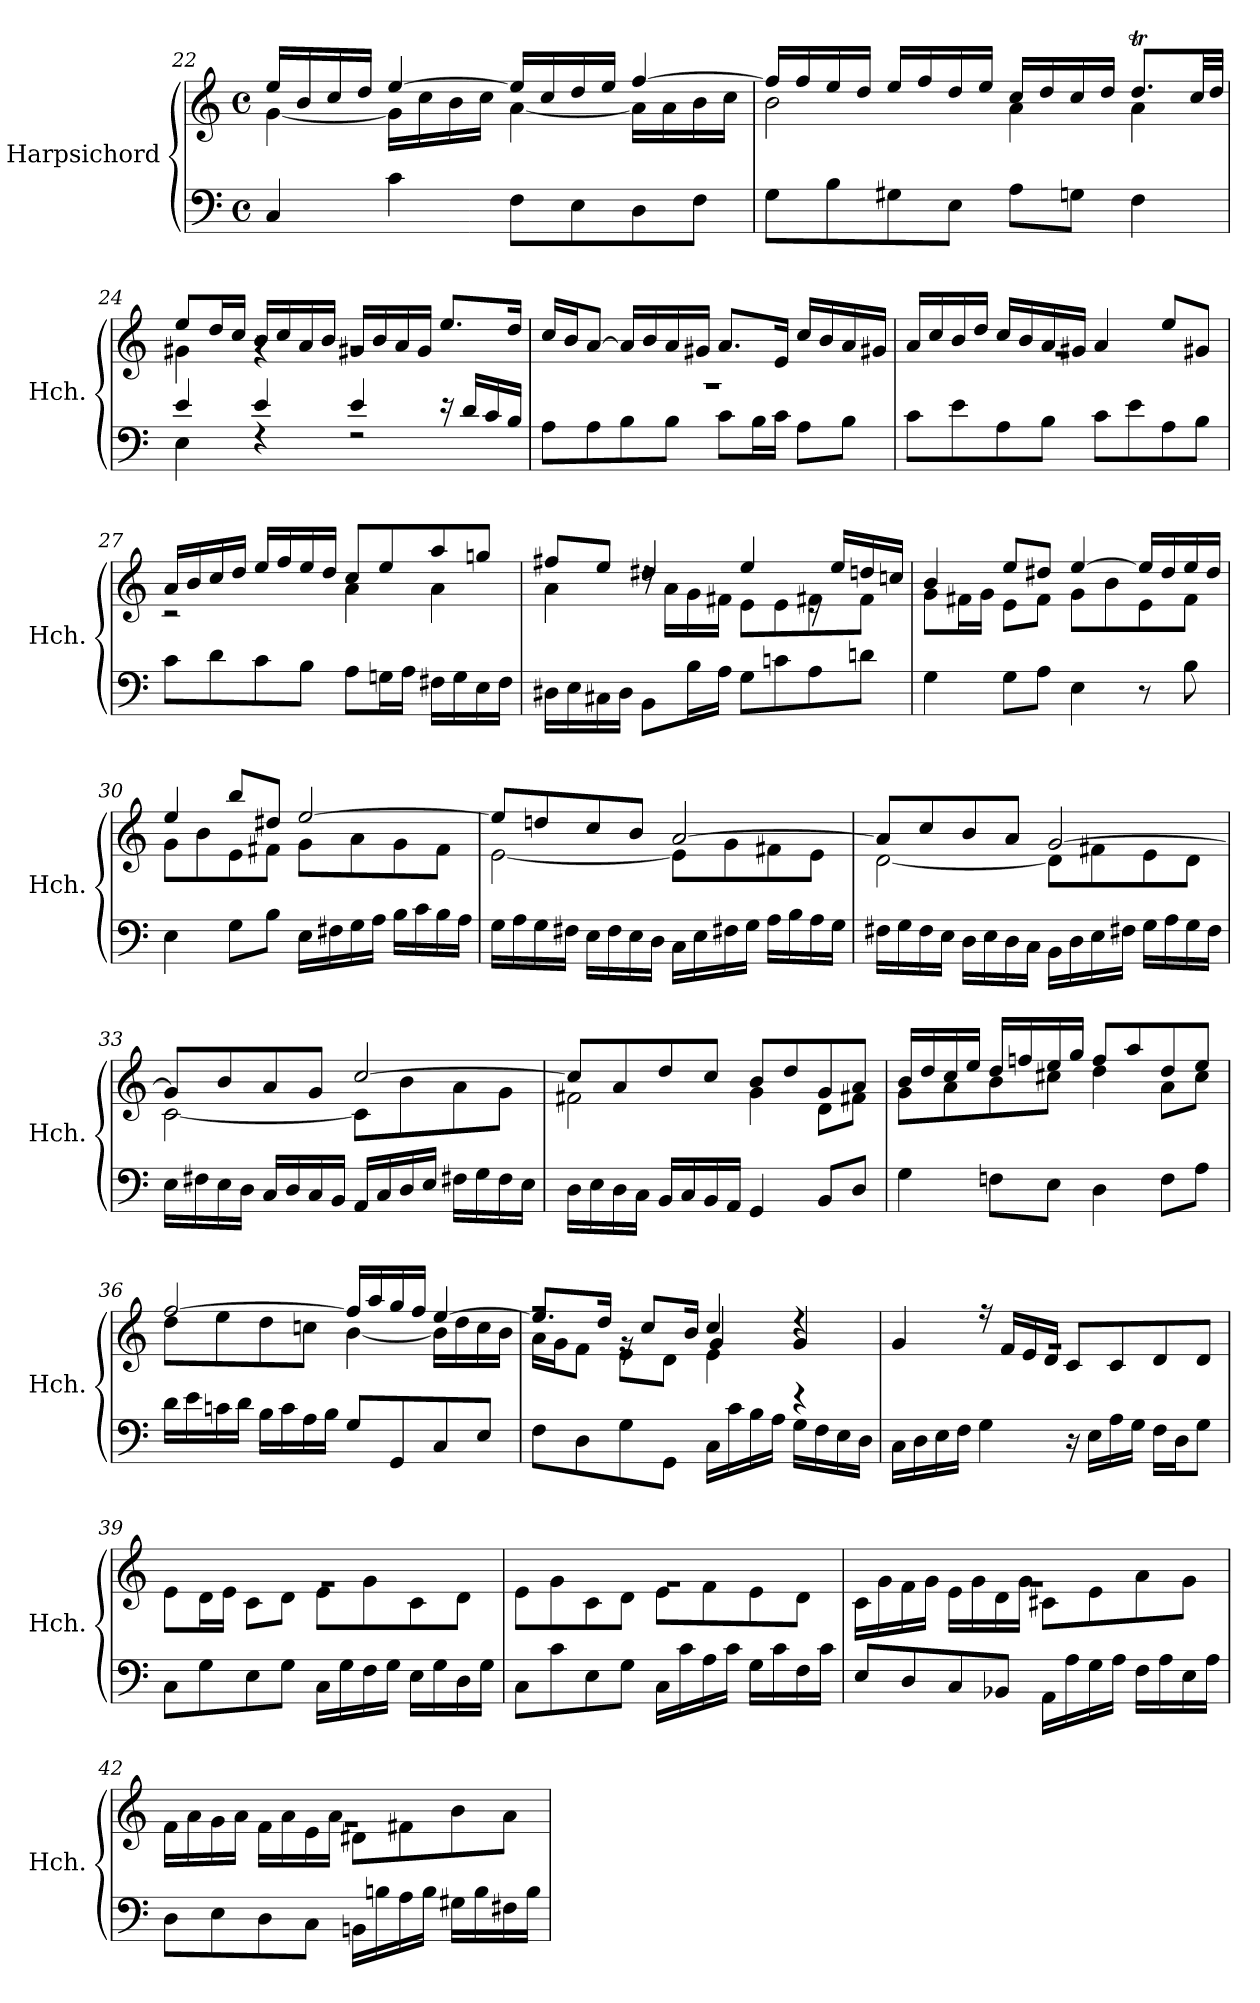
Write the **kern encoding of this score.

**kern	**kern
*part1	*part1
*staff2	*staff1
*I"Harpsichord	*
*I'Hch.	*
*clefF4	*clefG2
*k[]	*k[]
*M4/4	*M4/4
*met(c)	*met(c)
=22	=22
*	*^
4C/	16ee/LL	[4g\
.	16b/	.
.	16cc/	.
.	16dd/JJ	.
4c\	[4ee/	16g\LL]
.	.	16cc\
.	.	16b\
.	.	16cc\JJ
8F\L	16ee/LL]	[4a\
.	16cc/	.
8E\	16dd/	.
.	16ee/JJ	.
8D\	[4ff/	16a\LL]
.	.	16a\
8F\J	.	16b\
.	.	16cc\JJ
!!LO:LB:g=z	!!
=23	=23	=23
8G\L	16ff/LL]	2b\
.	16ff/	.
8B\	16ee/	.
.	16dd/JJ	.
8G#X\	16ee/LL	.
.	16ff/	.
8E\J	16dd/	.
.	16ee/JJ	.
8A\L	16cc/LL	4a\
.	16dd/	.
8Gn\J	16cc/	.
.	16dd/JJ	.
4F\	8.ddT/L	4a\
.	32cc/LL	.
.	32dd/JJJ	.
=24	=24	=24
*^	*	*
4e/	4E\	8ee/L	4g#X\
.	.	16dd/L	.
.	.	16cc/JJ	.
4e/	4rF	16b/LL	4rg
.	.	16cc/	.
.	.	16a/	.
.	.	16b/JJ	.
4e/	2rF	16g#X/LL	2rg
.	.	16b/	.
.	.	16a/	.
.	.	16g#/JJ	.
16r	.	8.ee/L	.
16d/LL	.	.	.
16c/	.	.	.
16B/JJ	.	16dd/Jk	.
*v	*v	*	*
=25	=25	=25
8A\L	16cc/LL	1r
.	16b/J	.
8A\	[8a/J	.
8B\	16a/LL]	.
.	16b/	.
8B\J	16a/	.
.	16g#X/JJ	.
8c\L	8.a/L	.
16B\L	.	.
16c\JJ	16e/Jk	.
8A\L	16cc/LL	.
.	16b/	.
8B\J	16a/	.
.	16g#X/JJ	.
=26	=26	=26
8c\L	16a/LL	1rg
.	16cc/	.
8e\	16b/	.
.	16dd/JJ	.
8A\	16cc/LL	.
.	16b/	.
8B\J	16a/	.
.	16g#X/JJ	.
8c\L	4a/	.
8e\	.	.
8A\	8ee/L	.
8B\J	8g#X/J	.
!!LO:PB:g=z	!!
=27	=27	=27
8c\L	16a/LL	2r
.	16b/	.
8d\	16cc/	.
.	16dd/JJ	.
8c\	16ee/LL	.
.	16ff/	.
8B\J	16ee/	.
.	16dd/JJ	.
8A\L	8cc/L	4a\
16Gn\L	8ee/	.
16A\JJ	.	.
16F#X\LL	8aa/	4a\
16G\	.	.
16E\	8ggn/J	.
16F#\JJ	.	.
=28	=28	=28
16D#X\LL	8ff#X/L	4a\
16E\	.	.
16C#X\	8ee/J	.
16D#\JJ	.	.
8BB\L	4dd#X/	16rdd
.	.	16a\LL
16B\L	.	16g\
16A\JJ	.	16f#X\JJ
8G\L	4ee/	8e\L
8cn\	.	8e\
8A\	16re	8f#X\
.	16ee/LL	.
8dn\J	16ddn/	8f#\J
.	16ccn/JJ	.
=29	=29	=29
4G\	4b/	8g\L
.	.	16f#X\L
.	.	16g\JJ
8G\L	8ee/L	8e\L
8A\J	8dd#X/J	8f#\J
4E\	[4ee/	8g\L
.	.	8b\
8r	16ee/LL]	8e\
.	16dd#/	.
8B\	16ee/	8f#\J
.	16dd#/JJ	.
=30	=30	=30
4E\	4ee/	8g\L
.	.	8b\
8G\L	8bb/L	8e\
8B\J	8dd#X/J	8f#X\J
16E\LL	[2ee/	8g\L
16F#X\	.	.
16G\	.	8a\
16A\JJ	.	.
16B\LL	.	8g\
16c\	.	.
16B\	.	8f#\J
16A\JJ	.	.
!!LO:LB:g=z	!!
=31	=31	=31
16G\LL	8ee/L]	[2e\
16A\	.	.
16G\	8ddn/	.
16F#X\JJ	.	.
16E\LL	8cc/	.
16F#\	.	.
16E\	8b/J	.
16D\JJ	.	.
16C\LL	[2a/	8e\L]
16E\	.	.
16F#X\	.	8g\
16G\JJ	.	.
16A\LL	.	8f#X\
16B\	.	.
16A\	.	8e\J
16G\JJ	.	.
=32	=32	=32
16F#X\LL	8a/L]	[2d\
16G\	.	.
16F#\	8cc/	.
16E\JJ	.	.
16D\LL	8b/	.
16E\	.	.
16D\	8a/J	.
16C\JJ	.	.
16BB\LL	[2g/	8d\L]
16D\	.	.
16E\	.	8f#X\
16F#X\JJ	.	.
16G\LL	.	8e\
16A\	.	.
16G\	.	8d\J
16F#\JJ	.	.
=33	=33	=33
16E\LL	8g/L]	[2c\
16F#X\	.	.
16E\	8b/	.
16D\JJ	.	.
16C/LL	8a/	.
16D/	.	.
16C/	8g/J	.
16BB/JJ	.	.
16AA/LL	[2cc/	8c\L]
16C/	.	.
16D/	.	8b\
16E/JJ	.	.
16F#X\LL	.	8a\
16G\	.	.
16F#\	.	8g\J
16E\JJ	.	.
!!LO:LB:g=z	!!
=34	=34	=34
16D\LL	8cc/L]	2f#X\
16E\	.	.
16D\	8a/	.
16C\JJ	.	.
16BB/LL	8dd/	.
16C/	.	.
16BB/	8cc/J	.
16AA/JJ	.	.
4GG/	8b/L	4g\
.	8dd/	.
8BB/L	8g/	8d\L
8D/J	8a/J	8f#X\J
=35	=35	=35
4G\	16b/LL	8g\L
.	16dd/	.
.	16cc/	8a\
.	16ee/JJ	.
8Fn\L	16dd/LL	8b\
.	16ffn/	.
8E\J	16ee/	8cc#X\J
.	16gg/JJ	.
4D\	8ff/L	4dd\
.	8aa/	.
8F\L	8dd/	8a\L
8A\J	8ee/J	8cc#\J
=36	=36	=36
16d\LL	[2ff/	8dd\L
16e\	.	.
16cn\	.	8ee\
16d\JJ	.	.
16B\LL	.	8dd\
16c\	.	.
16A\	.	8ccn\J
16B\JJ	.	.
8G/L	16ff/LL]	[4b\
.	16aa/	.
8GG/	16gg/	.
.	16ff/JJ	.
8C/	[4ee/	16b\LL]
.	.	16dd\
8E/J	.	16cc\
.	.	16b\JJ
=37	=37	=37
*	*	*^
8F\L	8.ee/L]	2rff	16a\LL
.	.	.	16g\J
8D\	.	.	8f\J
.	16dd/Jk	.	.
8G\	16rg	.	8e\L
.	8cc/L	.	.
8GG\J	.	.	8d\J
.	16b/Jk	.	.
16C\LL	4cc/	4g/	4e\
16c\	.	.	.
16B\	.	.	.
16A\JJ	.	.	.
16G\LL	4rdd	4g/	4rD
16F\	.	.	.
16E\	.	.	.
16D\JJ	.	.	.
*	*	*v	*v
!!LO:PB:g=z
=38	=38	=38
16C\LL	1rg	4g/
16D\	.	.
16E\	.	.
16F\JJ	.	.
4G\	.	16rff
.	.	16f/LL
.	.	16e/
.	.	16d/JJ
16r	.	8c/L
16E\LL	.	.
16A\	.	8c/
16G\JJ	.	.
16F\LL	.	8d/
16D\J	.	.
8G\J	.	8d/J
=39	=39	=39
8C\L	1rg	8e\L
8G\	.	16d\L
.	.	16e\JJ
8E\	.	8c\L
8G\J	.	8d\J
16C\LL	.	8e\L
16G\	.	.
16F\	.	8g\
16G\JJ	.	.
16E\LL	.	8c\
16G\	.	.
16D\	.	8d\J
16G\JJ	.	.
=40	=40	=40
8C\L	1rg	8e\L
8c\	.	8g\
8E\	.	8c\
8G\J	.	8d\J
16C\LL	.	8e\L
16c\	.	.
16A\	.	8f\
16c\JJ	.	.
16G\LL	.	8e\
16c\	.	.
16F\	.	8d\J
16c\JJ	.	.
=41	=41	=41
8E/L	1rg	16c\LL
.	.	16g\
8D/	.	16f\
.	.	16g\JJ
8C/	.	16e\LL
.	.	16g\
8BB-X/J	.	16d\
.	.	16g\JJ
16AA\LL	.	8c#X\L
16A\	.	.
16G\	.	8e\
16A\JJ	.	.
16F\LL	.	8a\
16A\	.	.
16E\	.	8g\J
16A\JJ	.	.
!!LO:LB:g=z	!!
=42	=42	=42
8D\L	1rg	16f\LL
.	.	16a\
8E\	.	16g\
.	.	16a\JJ
8D\	.	16f\LL
.	.	16a\
8C\J	.	16e\
.	.	16a\JJ
16BBn\LL	.	8d#X\L
16Bn\	.	.
16A\	.	8f#X\
16B\JJ	.	.
16G#X\LL	.	8b\
16B\	.	.
16F#X\	.	8a\J
16B\JJ	.	.
*	*v	*v
=	=
*-	*-
